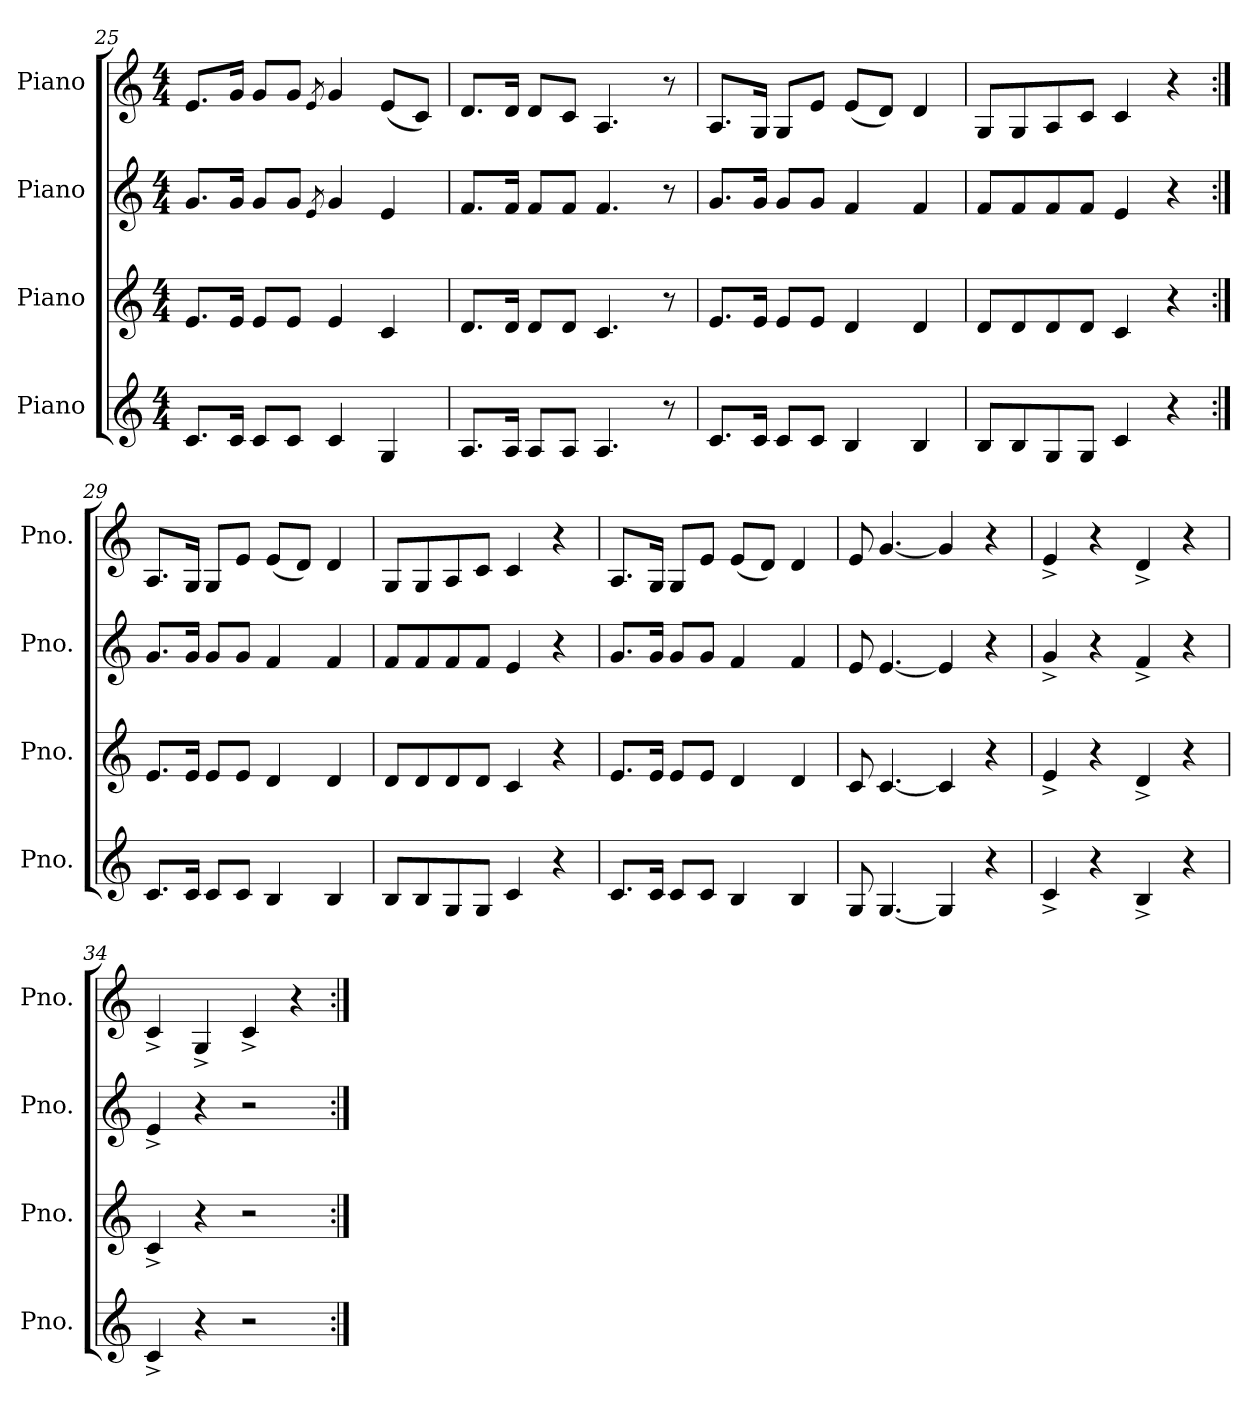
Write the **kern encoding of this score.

**kern	**kern	**kern	**kern
*part4	*part3	*part2	*part1
*staff4	*staff3	*staff2	*staff1
*I"Piano	*I"Piano	*I"Piano	*I"Piano
*I'Pno.	*I'Pno.	*I'Pno.	*I'Pno.
*clefG2	*clefG2	*clefG2	*clefG2
*k[]	*k[]	*k[]	*k[]
*M4/4	*M4/4	*M4/4	*M4/4
=25	=25	=25	=25
8.c/L	8.e/L	8.g/L	8.e/L
16c/Jk	16e/Jk	16g/Jk	16g/Jk
8c/L	8e/L	8g/L	8g/L
8c/J	8e/J	8g/J	8g/J
.	.	8qe/	8qe/
4c/	4e/	4g/	4g/
4G/	4c/	4e/	(<8e/L
.	.	.	8c/J)
=26	=26	=26	=26
8.A/L	8.d/L	8.f/L	8.d/L
16A/Jk	16d/Jk	16f/Jk	16d/Jk
8A/L	8d/L	8f/L	8d/L
8A/J	8d/J	8f/J	8c/J
4.A/	4.c/	4.f/	4.A/
8r	8r	8r	8r
=27	=27	=27	=27
8.c/L	8.e/L	8.g/L	8.A/L
16c/Jk	16e/Jk	16g/Jk	16G/Jk
8c/L	8e/L	8g/L	8G/L
8c/J	8e/J	8g/J	8e/J
4B/	4d/	4f/	(<8e/L
.	.	.	8d/J)
4B/	4d/	4f/	4d/
=28	=28	=28	=28
8B/L	8d/L	8f/L	8G/L
8B/	8d/	8f/	8G/
8G/	8d/	8f/	8A/
8G/J	8d/J	8f/J	8c/J
4c/	4c/	4e/	4c/
4r	4r	4r	4r
=29:|!	=29:|!	=29:|!	=29:|!
8.c/L	8.e/L	8.g/L	8.A/L
16c/Jk	16e/Jk	16g/Jk	16G/Jk
8c/L	8e/L	8g/L	8G/L
8c/J	8e/J	8g/J	8e/J
4B/	4d/	4f/	(<8e/L
.	.	.	8d/J)
4B/	4d/	4f/	4d/
=30	=30	=30	=30
8B/L	8d/L	8f/L	8G/L
8B/	8d/	8f/	8G/
8G/	8d/	8f/	8A/
8G/J	8d/J	8f/J	8c/J
4c/	4c/	4e/	4c/
4r	4r	4r	4r
=31	=31	=31	=31
8.c/L	8.e/L	8.g/L	8.A/L
16c/Jk	16e/Jk	16g/Jk	16G/Jk
8c/L	8e/L	8g/L	8G/L
8c/J	8e/J	8g/J	8e/J
4B/	4d/	4f/	(<8e/L
.	.	.	8d/J)
4B/	4d/	4f/	4d/
=32	=32	=32	=32
8G/	8c/	8e/	8e/
[4.G/	[4.c/	[4.e/	[4.g/
4G/]	4c/]	4e/]	4g/]
4r	4r	4r	4r
=33	=33	=33	=33
4c^/	4e^/	4g^/	4e^/
4r	4r	4r	4r
4B^/	4d^/	4f^/	4d^/
4r	4r	4r	4r
=34	=34	=34	=34
4c^/	4c^/	4e^/	4c^/
4r	4r	4r	4G^/
2r	2r	2r	4c^/
.	.	.	4r
=:|!	=:|!	=:|!	=:|!
*-	*-	*-	*-
